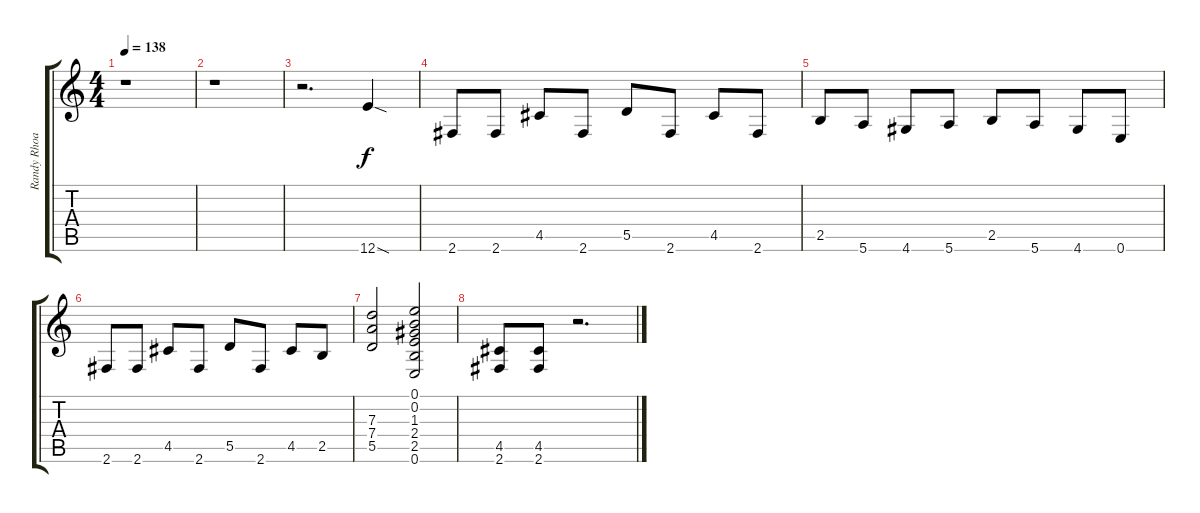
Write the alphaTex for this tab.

\track ("Randy Rhoads" "Randy Rhoa") {instrument distortionguitar}
\staff {score tabs}
\tuning (E4 B3 G3 D3 A2 E2) {hide}
\ts (4 4)
\tempo 138
\clef g2
\ks c
r.1{dy f} |
r.1 |
r.2{d} 12.6{sod}.4 |
2.6.8 2.6.8 4.5.8 2.6.8 5.5.8 2.6.8 4.5.8 2.6.8 |
2.5.8 5.6.8 4.6.8 5.6.8 2.5.8 5.6.8 4.6.8 0.6.8 |
2.6.8 2.6.8 4.5.8 2.6.8 5.5.8 2.6.8 4.5.8 2.5.8 |
(7.3 7.4 5.5).2 (0.1 0.2 1.3 2.4 2.5 0.6).2 |
(4.5 2.6).8 (4.5 2.6).8 r.2{d}
